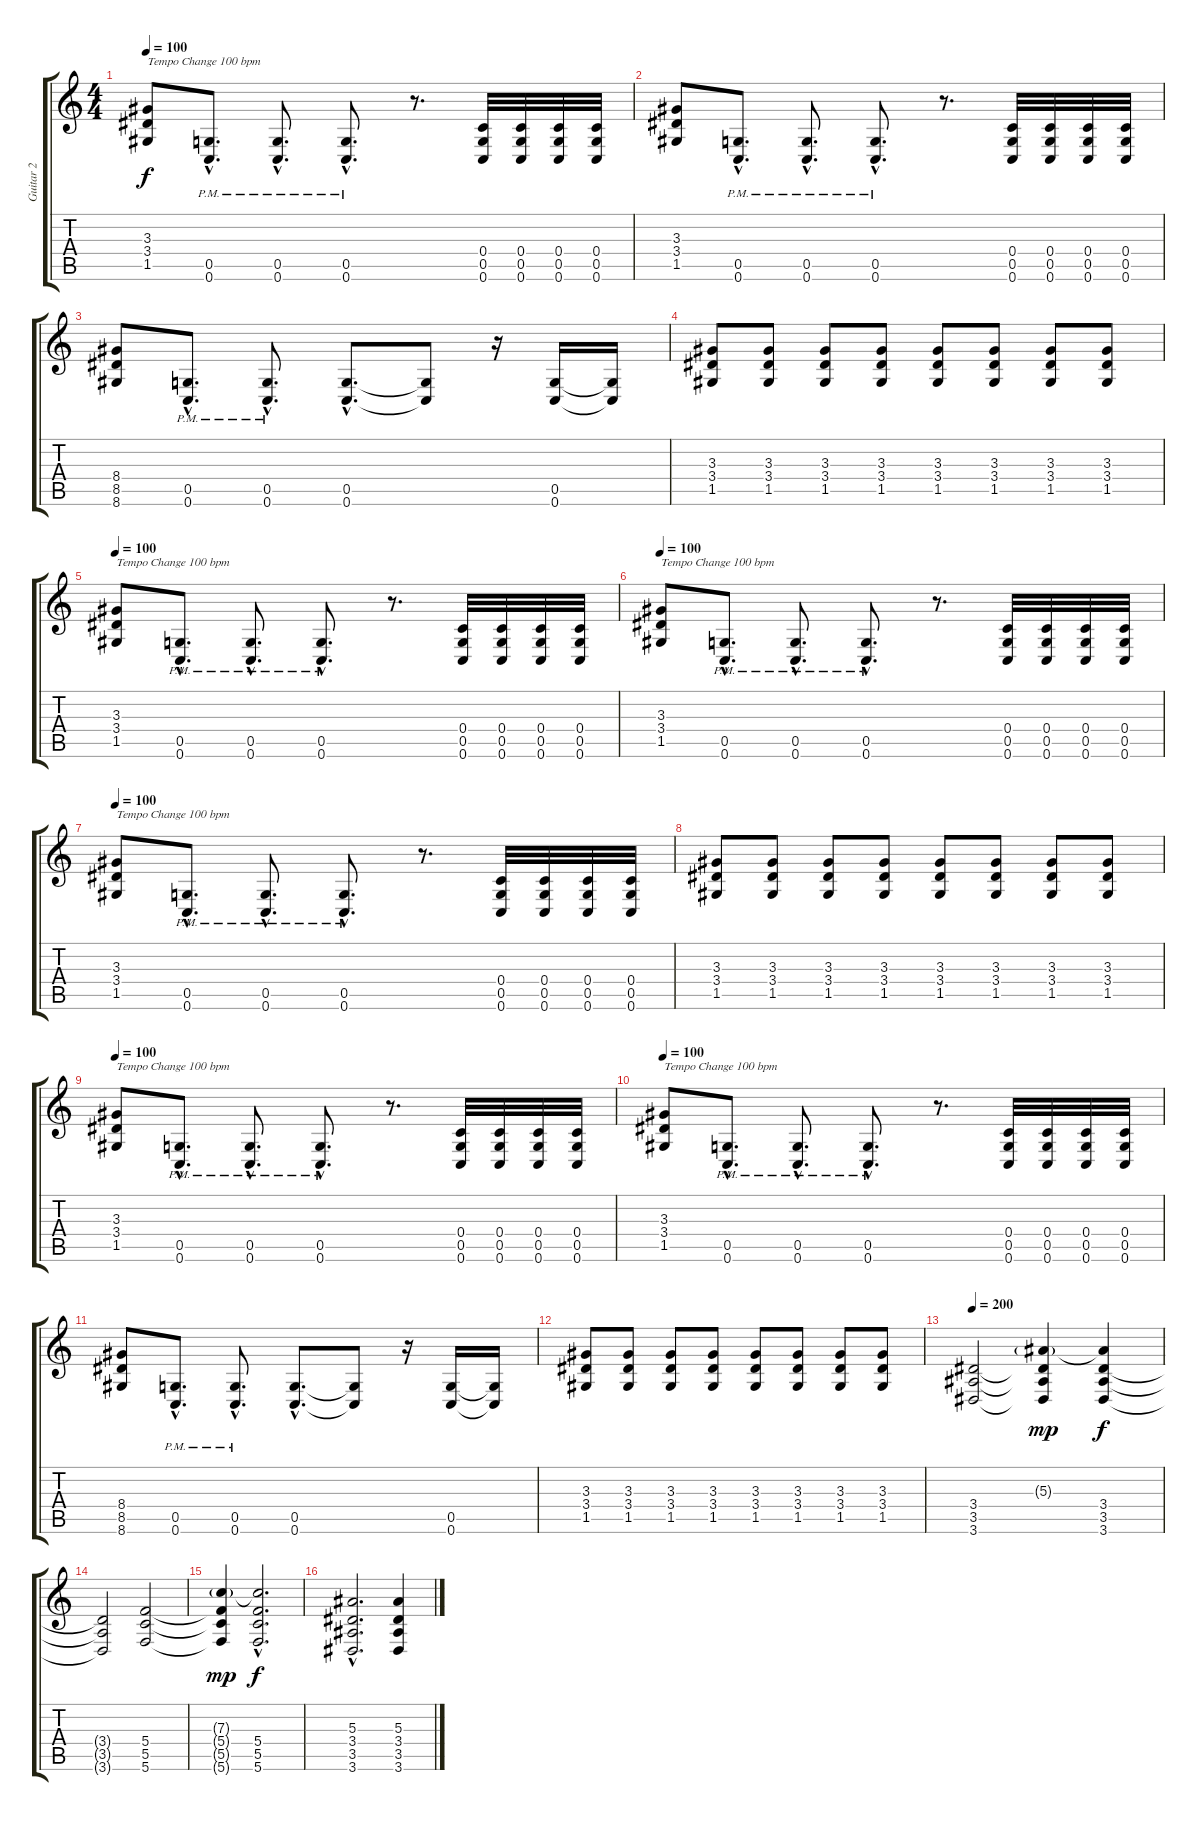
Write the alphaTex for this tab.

\track ("Guitar 2" "Guitar 2") {instrument distortionguitar}
\staff {score tabs}
\tuning (D4 A3 F3 C3 G2 C2) {hide}
\ts (4 4)
\tempo 100
\clef g2
\ks c
(3.3 3.4 1.5).8{txt "Tempo Change 100 bpm" dy f} (0.5{hac pm} 0.6{hac pm}).8{d} (0.5{hac pm} 0.6{hac pm}).8{d} (0.5{hac pm} 0.6{hac pm}).8{d} r.8{d} (0.4 0.5 0.6).32 (0.4 0.5 0.6).32 (0.4 0.5 0.6).32 (0.4 0.5 0.6).32 |
(3.3 3.4 1.5).8 (0.5{hac pm} 0.6{hac pm}).8{d} (0.5{hac pm} 0.6{hac pm}).8{d} (0.5{hac pm} 0.6{hac pm}).8{d} r.8{d} (0.4 0.5 0.6).32 (0.4 0.5 0.6).32 (0.4 0.5 0.6).32 (0.4 0.5 0.6).32 |
(8.4 8.5 8.6).8 (0.5{hac pm} 0.6{hac pm}).8{d} (0.5{hac pm} 0.6{hac pm}).8{d} (0.5{hac} 0.6{hac}).8{d} (0.5{t} 0.6{t}).8 r.16 (0.5 0.6).16 (0.5{t} 0.6{t}).16 |
(3.3 3.4 1.5).8 (3.3 3.4 1.5).8 (3.3 3.4 1.5).8 (3.3 3.4 1.5).8 (3.3 3.4 1.5).8 (3.3 3.4 1.5).8 (3.3 3.4 1.5).8 (3.3 3.4 1.5).8 |
\tempo 100
(3.3 3.4 1.5).8{txt "Tempo Change 100 bpm"} (0.5{hac pm} 0.6{hac pm}).8{d} (0.5{hac pm} 0.6{hac pm}).8{d} (0.5{hac pm} 0.6{hac pm}).8{d} r.8{d} (0.4 0.5 0.6).32 (0.4 0.5 0.6).32 (0.4 0.5 0.6).32 (0.4 0.5 0.6).32 |
\tempo 100
(3.3 3.4 1.5).8{txt "Tempo Change 100 bpm"} (0.5{hac pm} 0.6{hac pm}).8{d} (0.5{hac pm} 0.6{hac pm}).8{d} (0.5{hac pm} 0.6{hac pm}).8{d} r.8{d} (0.4 0.5 0.6).32 (0.4 0.5 0.6).32 (0.4 0.5 0.6).32 (0.4 0.5 0.6).32 |
\tempo 100
(3.3 3.4 1.5).8{txt "Tempo Change 100 bpm"} (0.5{hac pm} 0.6{hac pm}).8{d} (0.5{hac pm} 0.6{hac pm}).8{d} (0.5{hac pm} 0.6{hac pm}).8{d} r.8{d} (0.4 0.5 0.6).32 (0.4 0.5 0.6).32 (0.4 0.5 0.6).32 (0.4 0.5 0.6).32 |
(3.3 3.4 1.5).8 (3.3 3.4 1.5).8 (3.3 3.4 1.5).8 (3.3 3.4 1.5).8 (3.3 3.4 1.5).8 (3.3 3.4 1.5).8 (3.3 3.4 1.5).8 (3.3 3.4 1.5).8 |
\tempo 100
(3.3 3.4 1.5).8{txt "Tempo Change 100 bpm"} (0.5{hac pm} 0.6{hac pm}).8{d} (0.5{hac pm} 0.6{hac pm}).8{d} (0.5{hac pm} 0.6{hac pm}).8{d} r.8{d} (0.4 0.5 0.6).32 (0.4 0.5 0.6).32 (0.4 0.5 0.6).32 (0.4 0.5 0.6).32 |
\tempo 100
(3.3 3.4 1.5).8{txt "Tempo Change 100 bpm"} (0.5{hac pm} 0.6{hac pm}).8{d} (0.5{hac pm} 0.6{hac pm}).8{d} (0.5{hac pm} 0.6{hac pm}).8{d} r.8{d} (0.4 0.5 0.6).32 (0.4 0.5 0.6).32 (0.4 0.5 0.6).32 (0.4 0.5 0.6).32 |
(8.4 8.5 8.6).8 (0.5{hac pm} 0.6{hac pm}).8{d} (0.5{hac pm} 0.6{hac pm}).8{d} (0.5{hac} 0.6{hac}).8{d} (0.5{t} 0.6{t}).8 r.16 (0.5 0.6).16 (0.5{t} 0.6{t}).16 |
(3.3 3.4 1.5).8 (3.3 3.4 1.5).8 (3.3 3.4 1.5).8 (3.3 3.4 1.5).8 (3.3 3.4 1.5).8 (3.3 3.4 1.5).8 (3.3 3.4 1.5).8 (3.3 3.4 1.5).8 |
\tempo 200
(3.4 3.5 3.6).2 (5.3{g} 3.4{t} 3.5{t} 3.6{t}).4{dy mp} (5.3{t} 3.4 3.5 3.6).4{dy f} |
(3.4{t} 3.5{t} 3.6{t}).2 (5.4 5.5 5.6).2 |
(7.3{g} 5.4{t} 5.5{t} 5.6{t}).4{dy mp} (7.3{hac t} 5.4{hac} 5.5{hac} 5.6{hac}).2{d dy f} |
(5.3{hac} 3.4{hac} 3.5{hac} 3.6{hac}).2{d} (5.3 3.4 3.5 3.6).4
